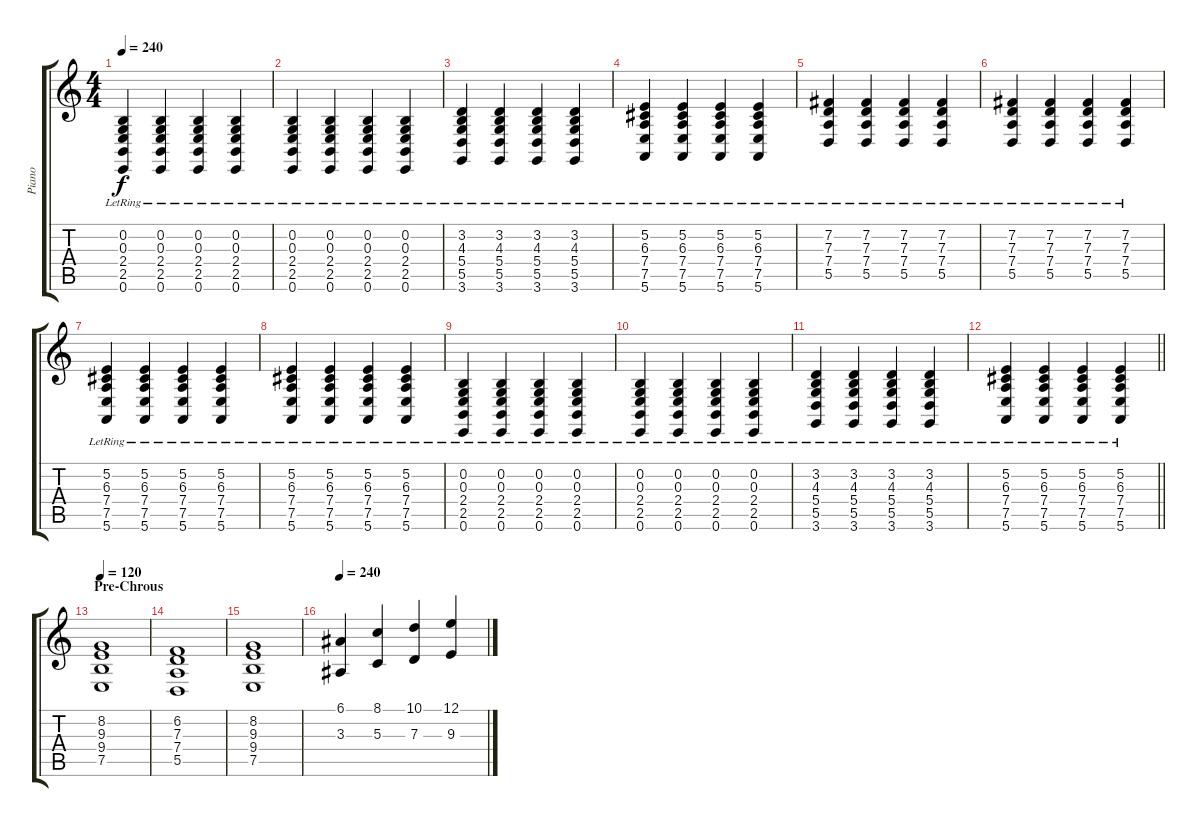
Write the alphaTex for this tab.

\track ("Piano" "Piano") {instrument electricgrandpiano}
\staff {score tabs}
\tuning (E4 B3 G3 D3 A2 E2) {hide}
\ts (4 4)
\tempo 240
\clef g2
\ks c
(0.2{lr} 0.3{lr} 2.4{lr} 2.5{lr} 0.6{lr}).4{dy f} (0.2{lr} 0.3{lr} 2.4{lr} 2.5{lr} 0.6{lr}).4 (0.2{lr} 0.3{lr} 2.4{lr} 2.5{lr} 0.6{lr}).4 (0.2{lr} 0.3{lr} 2.4{lr} 2.5{lr} 0.6{lr}).4 |
(0.2{lr} 0.3{lr} 2.4{lr} 2.5{lr} 0.6{lr}).4 (0.2{lr} 0.3{lr} 2.4{lr} 2.5{lr} 0.6{lr}).4 (0.2{lr} 0.3{lr} 2.4{lr} 2.5{lr} 0.6{lr}).4 (0.2{lr} 0.3{lr} 2.4{lr} 2.5{lr} 0.6{lr}).4 |
(3.2{lr} 4.3{lr} 5.4{lr} 5.5{lr} 3.6{lr}).4 (3.2{lr} 4.3{lr} 5.4{lr} 5.5{lr} 3.6{lr}).4 (3.2{lr} 4.3{lr} 5.4{lr} 5.5{lr} 3.6{lr}).4 (3.2{lr} 4.3{lr} 5.4{lr} 5.5{lr} 3.6{lr}).4 |
(5.2{lr} 6.3{lr} 7.4{lr} 7.5{lr} 5.6{lr}).4 (5.2{lr} 6.3{lr} 7.4{lr} 7.5{lr} 5.6{lr}).4 (5.2{lr} 6.3{lr} 7.4{lr} 7.5{lr} 5.6{lr}).4 (5.2{lr} 6.3{lr} 7.4{lr} 7.5{lr} 5.6{lr}).4 |
(7.2{lr} 7.3{lr} 7.4{lr} 5.5{lr}).4 (7.2{lr} 7.3{lr} 7.4{lr} 5.5{lr}).4 (7.2{lr} 7.3{lr} 7.4{lr} 5.5{lr}).4 (7.2{lr} 7.3{lr} 7.4{lr} 5.5{lr}).4 |
(7.2{lr} 7.3{lr} 7.4{lr} 5.5{lr}).4 (7.2{lr} 7.3{lr} 7.4{lr} 5.5{lr}).4 (7.2{lr} 7.3{lr} 7.4{lr} 5.5{lr}).4 (7.2{lr} 7.3{lr} 7.4{lr} 5.5{lr}).4 |
(5.2{lr} 6.3{lr} 7.4{lr} 7.5{lr} 5.6{lr}).4 (5.2{lr} 6.3{lr} 7.4{lr} 7.5{lr} 5.6{lr}).4 (5.2{lr} 6.3{lr} 7.4{lr} 7.5{lr} 5.6{lr}).4 (5.2{lr} 6.3{lr} 7.4{lr} 7.5{lr} 5.6{lr}).4 |
(5.2{lr} 6.3{lr} 7.4{lr} 7.5{lr} 5.6{lr}).4 (5.2{lr} 6.3{lr} 7.4{lr} 7.5{lr} 5.6{lr}).4 (5.2{lr} 6.3{lr} 7.4{lr} 7.5{lr} 5.6{lr}).4 (5.2{lr} 6.3{lr} 7.4{lr} 7.5{lr} 5.6{lr}).4 |
(0.2{lr} 0.3{lr} 2.4{lr} 2.5{lr} 0.6{lr}).4 (0.2{lr} 0.3{lr} 2.4{lr} 2.5{lr} 0.6{lr}).4 (0.2{lr} 0.3{lr} 2.4{lr} 2.5{lr} 0.6{lr}).4 (0.2{lr} 0.3{lr} 2.4{lr} 2.5{lr} 0.6{lr}).4 |
(0.2{lr} 0.3{lr} 2.4{lr} 2.5{lr} 0.6{lr}).4 (0.2{lr} 0.3{lr} 2.4{lr} 2.5{lr} 0.6{lr}).4 (0.2{lr} 0.3{lr} 2.4{lr} 2.5{lr} 0.6{lr}).4 (0.2{lr} 0.3{lr} 2.4{lr} 2.5{lr} 0.6{lr}).4 |
(3.2{lr} 4.3{lr} 5.4{lr} 5.5{lr} 3.6{lr}).4 (3.2{lr} 4.3{lr} 5.4{lr} 5.5{lr} 3.6{lr}).4 (3.2{lr} 4.3{lr} 5.4{lr} 5.5{lr} 3.6{lr}).4 (3.2{lr} 4.3{lr} 5.4{lr} 5.5{lr} 3.6{lr}).4 |
\barLineRight lightlight
(5.2{lr} 6.3{lr} 7.4{lr} 7.5{lr} 5.6{lr}).4 (5.2{lr} 6.3{lr} 7.4{lr} 7.5{lr} 5.6{lr}).4 (5.2{lr} 6.3{lr} 7.4{lr} 7.5{lr} 5.6{lr}).4 (5.2{lr} 6.3{lr} 7.4{lr} 7.5{lr} 5.6{lr}).4 |
\section ("" "Pre-Chrous")
\tempo 120
(8.2 9.3 9.4 7.5).1 |
(6.2 7.3 7.4 5.5).1 |
(8.2 9.3 9.4 7.5).1 |
\tempo 240
(6.1 3.3).4 (8.1 5.3).4 (10.1 7.3).4 (12.1 9.3).4
